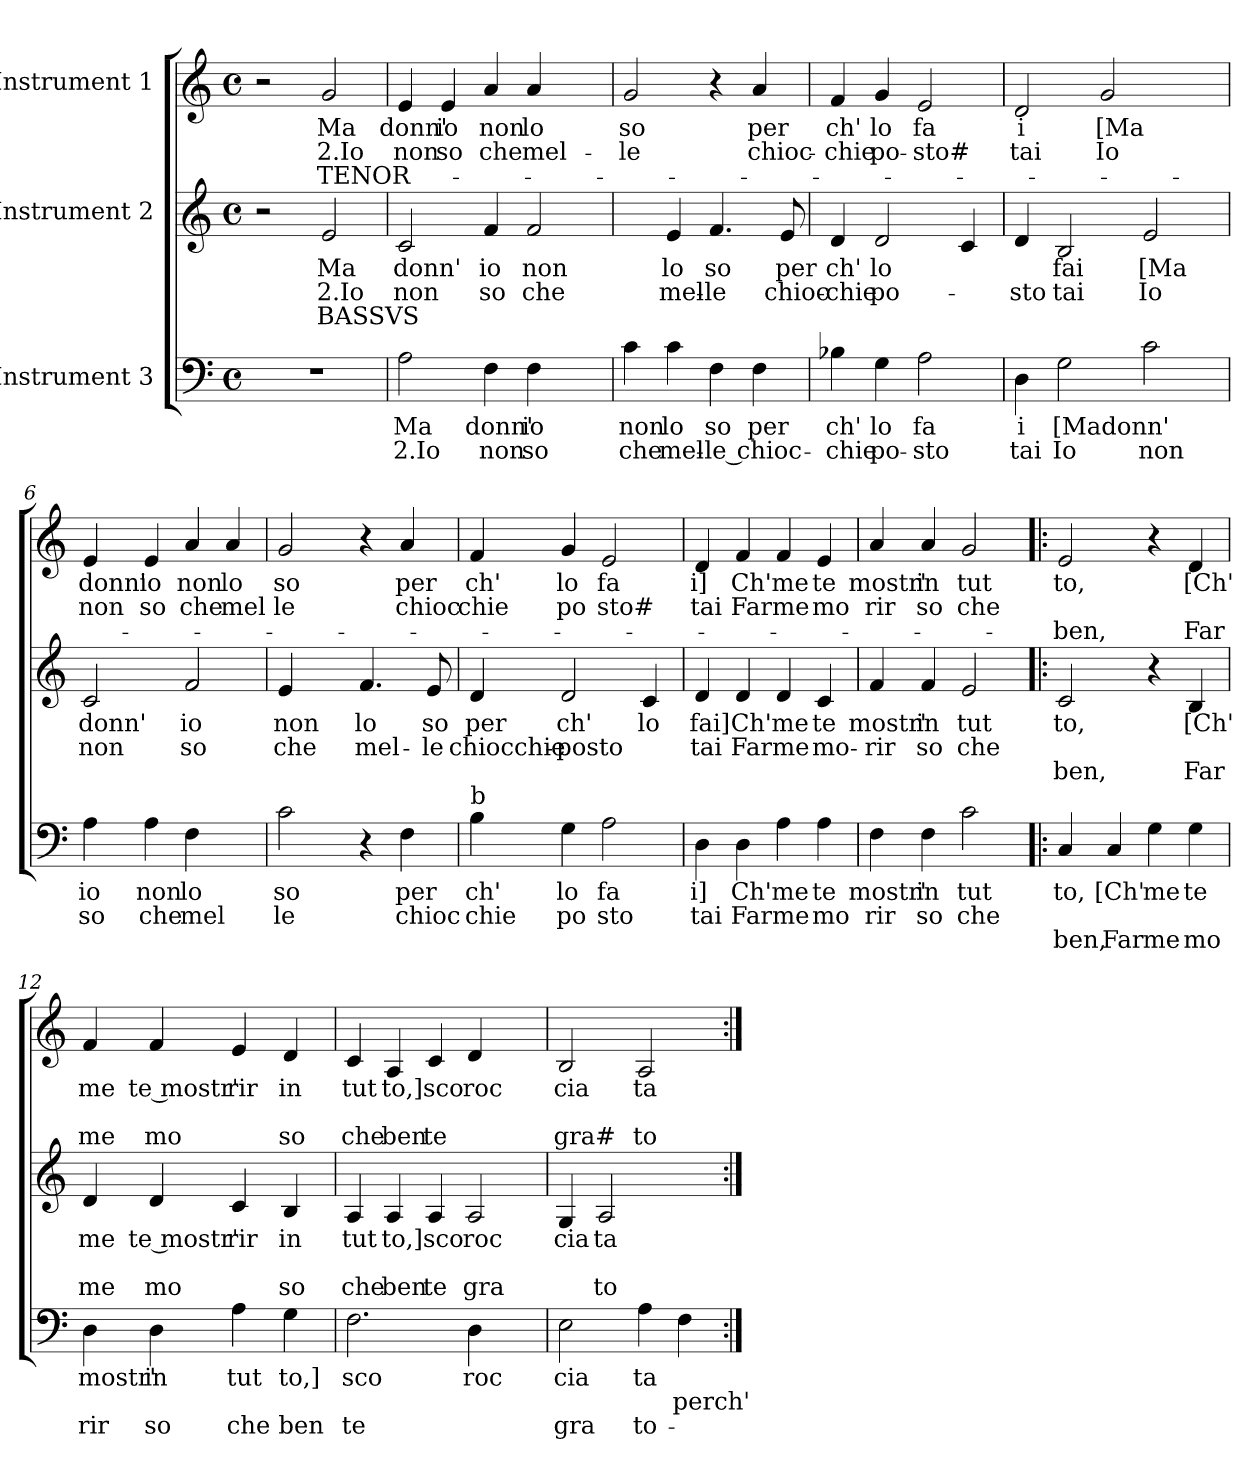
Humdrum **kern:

**kern	**text	**text	**text	**kern	**text	**text	**text	**kern	**text	**text	**text
*part3	*part3	*part3	*part3	*part2	*part2	*part2	*part2	*part1	*part1	*part1	*part1
*staff3	*staff3	*staff3	*staff3	*staff2	*staff2	*staff2	*staff2	*staff1	*staff1	*staff1	*staff1
*I"Instrument 3	*	*	*	*I"Instrument 2	*	*	*	*I"Instrument 1	*	*	*
!!LO:PB:g=z
*stria5	*	*	*	*stria5	*	*	*	*stria5	*	*	*
*clefF4	*	*	*	*clefG2	*	*	*	*clefG2	*	*	*
*M4/4	*	*	*	*M4/4	*	*	*	*M4/4	*	*	*
*met(c)	*	*	*	*met(c)	*	*	*	*met(c)	*	*	*
=1	=1	=1	=1	=1	=1	=1	=1	=1	=1	=1	=1
1r	.	.	.	2r	.	.	.	2r	.	.	.
!	!	!	!	!	!LO:LY:b:cj	!LO:LY:b:rj	!LO:LY:b:rj	!	!LO:LY:b:cj	!LO:LY:b:rj	!LO:LY:b:rj
.	.	.	.	2e/	Ma	2.Io	BASSVS	2g/	Ma	2.Io	TENOR-
=2	=2	=2	=2	=2	=2	=2	=2	=2	=2	=2	=2
!	!LO:LY:b:cj	!LO:LY:b:rj	!	!	!LO:LY:b:cj	!LO:LY:b:cj	!	!	!LO:LY:b:cj	!LO:LY:b:cj	!
2A\	Ma	2.Io	.	2c/	donn'	non	.	4e/	-donn'	non	.
!	!	!	!	!	!	!	!	!	!LO:LY:b:cj	!LO:LY:b:cj	!
.	.	.	.	.	.	.	.	4e/	io	so	.
!	!LO:LY:b:cj	!LO:LY:b:cj	!	!	!LO:LY:b:cj	!LO:LY:b:cj	!	!	!LO:LY:b:cj	!LO:LY:b:cj	!
4F\	donn'	non	.	4f/	io	so	.	4a/	non	che	.
!	!LO:LY:b:cj	!LO:LY:b:cj	!	!	!LO:LY:b:cj	!LO:LY:b:cj	!	!	!LO:LY:b:cj	!LO:LY:b:cj	!
4F\	io	so	.	2f/	non	che	.	4a/	lo	mel-	.
4ryy	.	.	.	.	.	.	.	4ryy	.	.	.
=3	=3	=3	=3	=3	=3	=3	=3	=3	=3	=3	=3
!	!LO:LY:b:cj	!LO:LY:b:cj	!	!	!	!	!	!	!LO:LY:b:cj	!LO:LY:b:cj	!
4c\	non	che	.	4ryy	.	.	.	2g/	-so	le	.
!	!LO:LY:b:cj	!LO:LY:b:cj	!	!	!LO:LY:b:cj	!LO:LY:b:cj	!	!	!	!	!
4c\	lo	mel-	.	4e/	lo	mel-	.	.	.	.	.
!	!LO:LY:b:cj	!LO:LY:b:cj	!	!	!LO:LY:b:cj	!LO:LY:b:cj	!	!	!	!	!
4F\	-so	le chioc-	.	4.f/	-so	le	.	4r	.	.	.
!	!LO:LY:b:cj	!	!	!	!	!	!	!	!LO:LY:b:cj	!LO:LY:b:cj	!
4F\	-per	.	.	.	.	.	.	4a/	per	chioc-	.
!	!	!	!	!	!LO:LY:b:cj	!LO:LY:b:cj	!	!	!	!	!
.	.	.	.	8e/	per	chioc-	.	.	.	.	.
=4	=4	=4	=4	=4	=4	=4	=4	=4	=4	=4	=4
!	!LO:LY:b:cj	!LO:LY:b:cj	!	!	!LO:LY:b:cj	!LO:LY:b:cj	!	!	!LO:LY:b:cj	!LO:LY:b:cj	!
4B-X\	ch'	chie	.	4d/	-ch'	chie	.	4f/	-ch'	chie	.
!	!LO:LY:b:cj	!LO:LY:b:cj	!	!	!LO:LY:b:cj	!LO:LY:b:cj	!	!	!LO:LY:b:cj	!LO:LY:b:cj	!
4G\	lo	po-	.	2d/	lo	po-	.	4g/	lo	po-	.
!	!LO:LY:b:cj	!LO:LY:b:cj	!	!	!	!	!	!	!LO:LY:b:cj	!LO:LY:b:cj	!
2A\	-fa	sto	.	.	.	.	.	2e/	-fa	sto#	.
.	.	.	.	4c/	.	.	.	.	.	.	.
!!LO:LB:g=z
=5	=5	=5	=5	=5	=5	=5	=5	=5	=5	=5	=5
!	!LO:LY:b:cj	!LO:LY:b:cj	!	!	!	!LO:LY:b:cj	!	!	!LO:LY:b:cj	!LO:LY:b:cj	!
4D\	i	tai	.	4d/	.	-sto	.	2d/	i	tai	.
!	!LO:LY:b	!LO:LY:b:cj	!	!	!LO:LY:b:cj	!LO:LY:b:cj	!	!	!	!	!
2G\	[Madonn'	Io	.	2B/	fai	tai	.	.	.	.	.
!	!	!	!	!	!	!	!	!	!LO:LY:b:cj	!LO:LY:b:cj	!
.	.	.	.	.	.	.	.	2g/	[Ma	Io	.
!	!	!LO:LY:b:cj	!	!	!LO:LY:b:cj	!LO:LY:b:cj	!	!	!	!	!
2c\	.	non	.	2e/	[Ma	Io	.	.	.	.	.
.	.	.	.	.	.	.	.	4ryy	.	.	.
=6	=6	=6	=6	=6	=6	=6	=6	=6	=6	=6	=6
!	!LO:LY:b:cj	!LO:LY:b:cj	!	!	!LO:LY:b:cj	!LO:LY:b:cj	!	!	!LO:LY:b:cj	!LO:LY:b:cj	!
4A\	io	so	.	2c/	donn'	non	.	4e/	donn'	non	.
!	!LO:LY:b:cj	!LO:LY:b:cj	!	!	!	!	!	!	!LO:LY:b:cj	!LO:LY:b:cj	!
4A\	non	che	.	.	.	.	.	4e/	io	so	.
!	!LO:LY:b:cj	!LO:LY:b:cj	!	!	!LO:LY:b:cj	!LO:LY:b:cj	!	!	!LO:LY:b:cj	!LO:LY:b:cj	!
4F\	lo	mel	.	2f/	io	so	.	4a/	non	che	.
!	!	!	!	!	!	!	!	!	!LO:LY:b:cj	!LO:LY:b:cj	!
4ryy	.	.	.	.	.	.	.	4a/	lo	mel	.
=7	=7	=7	=7	=7	=7	=7	=7	=7	=7	=7	=7
!	!LO:LY:b:cj	!LO:LY:b:cj	!	!	!LO:LY:b:cj	!LO:LY:b:cj	!	!	!LO:LY:b:cj	!LO:LY:b:cj	!
2c\	so	le	.	4e/	non	che	.	2g/	so	le	.
.	.	.	.	4ryy	.	.	.	.	.	.	.
!	!	!	!	!	!LO:LY:b:cj	!LO:LY:b:cj	!	!	!	!	!
4r	.	.	.	4.f/	lo	mel-	.	4r	.	.	.
!	!LO:LY:b:cj	!LO:LY:b:cj	!	!	!	!	!	!	!LO:LY:b:cj	!LO:LY:b:cj	!
4F\	per	chioc	.	.	.	.	.	4a/	per	chioc	.
!	!	!	!	!	!LO:LY:b:cj	!LO:LY:b:cj	!	!	!	!	!
.	.	.	.	8e/	-so	le	.	.	.	.	.
=8	=8	=8	=8	=8	=8	=8	=8	=8	=8	=8	=8
!LO:TX:a:t=b	!	!	!	!	!	!	!	!	!	!	!
!	!LO:LY:b:cj	!LO:LY:b:cj	!	!	!LO:LY:b:cj	!LO:LY:b:cj	!	!	!LO:LY:b:cj	!LO:LY:b:cj	!
4B\	ch'	chie	.	4d/	per	chiocchie-	.	4f/	ch'	chie	.
!	!LO:LY:b:cj	!LO:LY:b:cj	!	!	!LO:LY:b:cj	!LO:LY:b	!	!	!LO:LY:b:cj	!LO:LY:b:cj	!
4G\	lo	po	.	2d/	-ch'	posto	.	4g/	lo	po	.
!	!LO:LY:b:cj	!LO:LY:b:cj	!	!	!	!	!	!	!LO:LY:b:cj	!LO:LY:b:cj	!
2A\	fa	sto	.	.	.	.	.	2e/	fa	sto#	.
!	!	!	!	!	!LO:LY:b:cj	!	!	!	!	!	!
.	.	.	.	4c/	lo	.	.	.	.	.	.
=9	=9	=9	=9	=9	=9	=9	=9	=9	=9	=9	=9
!	!LO:LY:b:cj	!LO:LY:b:cj	!	!	!LO:LY:b:cj	!LO:LY:b:cj	!	!	!LO:LY:b:cj	!LO:LY:b:cj	!
4D\	i]	tai	.	4d/	fai]	tai	.	4d/	i]	tai	.
!	!LO:LY:b:cj	!LO:LY:b:cj	!	!	!LO:LY:b:cj	!LO:LY:b:cj	!	!	!LO:LY:b:cj	!LO:LY:b:cj	!
4D\	Ch'	Farme	.	4d/	Ch'	Farme	.	4f/	Ch'	Farme	.
!	!LO:LY:b:cj	!	!	!	!LO:LY:b:cj	!	!	!	!LO:LY:b:cj	!	!
4A\	me	.	.	4d/	me	.	.	4f/	me	.	.
!	!LO:LY:b:cj	!LO:LY:b:cj	!	!	!LO:LY:b:cj	!LO:LY:b:cj	!	!	!LO:LY:b:cj	!LO:LY:b:cj	!
4A\	te	mo	.	4c/	te	mo-	.	4e/	te	mo	.
=10	=10	=10	=10	=10	=10	=10	=10	=10	=10	=10	=10
!	!LO:LY:b:cj	!LO:LY:b:cj	!	!	!LO:LY:b:cj	!LO:LY:b:cj	!	!	!LO:LY:b:cj	!LO:LY:b:cj	!
4F\	mostr'	rir	.	4f/	-mostr'	rir	.	4a/	mostr'	rir	.
!	!LO:LY:b:cj	!LO:LY:b:cj	!	!	!LO:LY:b:cj	!LO:LY:b:cj	!	!	!LO:LY:b:cj	!LO:LY:b:cj	!
4F\	in	so	.	4f/	in	so	.	4a/	in	so	.
!	!LO:LY:b:cj	!LO:LY:b:cj	!	!	!LO:LY:b:cj	!LO:LY:b:cj	!	!	!LO:LY:b:cj	!LO:LY:b:cj	!
2c\	tut	che	.	2e/	tut	che	.	2g/	tut	che	.
!!LO:LB:g=z
=11!|:	=11!|:	=11!|:	=11!|:	=11!|:	=11!|:	=11!|:	=11!|:	=11!|:	=11!|:	=11!|:	=11!|:
!	!LO:LY:b:cj	!	!LO:LY:b:cj	!	!LO:LY:b:cj	!	!LO:LY:b:cj	!	!LO:LY:b:cj	!	!LO:LY:b:cj
4C/	to,	.	ben,	2c/	to,	.	ben,	2e/	to,	.	ben,
!	!LO:LY:b:cj	!	!LO:LY:b:cj	!	!	!	!	!	!	!	!
4C/	[Ch'	.	Far	.	.	.	.	.	.	.	.
!	!LO:LY:b:cj	!	!LO:LY:b:cj	!	!	!	!	!	!	!	!
4G\	me	.	me	4r	.	.	.	4r	.	.	.
!	!LO:LY:b:cj	!	!LO:LY:b:cj	!	!LO:LY:b:cj	!	!LO:LY:b:cj	!	!LO:LY:b:cj	!	!LO:LY:b:cj
4G\	te	.	mo	4B/	[Ch'	.	Far	4d/	[Ch'	.	Far
=12	=12	=12	=12	=12	=12	=12	=12	=12	=12	=12	=12
!	!LO:LY:b:cj	!	!LO:LY:b:cj	!	!LO:LY:b:cj	!	!LO:LY:b:cj	!	!LO:LY:b:cj	!	!LO:LY:b:cj
*	*	*	*	*^	*	*	*	*^	*	*	*
4D\	mostr'	.	rir	4d/	8ryy	me	.	me	4f/	8ryy	me	.	me
.	.	.	.	.	32ryy	.	.	.	.	32ryy	.	.	.
.	.	.	.	.	2ryy	.	.	.	.	2ryy	.	.	.
!	!LO:LY:b:cj	!	!LO:LY:b:cj	!	!	!LO:LY:b:cj	!	!LO:LY:b:cj	!	!	!LO:LY:b:cj	!	!LO:LY:b:cj
4D\	in	.	so	4d/	.	te mostr'	.	mo	4f/	.	te mostr'	.	mo
!	!LO:LY:b:cj	!	!LO:LY:b:cj	!	!	!LO:LY:b:cj	!	!	!	!	!LO:LY:b:cj	!	!
4A\	tut	.	che	4c/	.	rir	.	.	4e/	.	rir	.	.
.	.	.	.	.	4ryy	.	.	.	.	4ryy	.	.	.
!	!LO:LY:b:cj	!	!LO:LY:b:cj	!	!	!LO:LY:b:cj	!	!LO:LY:b:cj	!	!	!LO:LY:b:cj	!	!LO:LY:b:cj
4G\	to,]	.	ben	4B/	.	in	.	so	4d/	.	in	.	so
.	.	.	.	.	16.ryy	.	.	.	.	16.ryy	.	.	.
=13	=13	=13	=13	=13	=13	=13	=13	=13	=13	=13	=13	=13	=13
!	!LO:LY:b:cj	!	!LO:LY:b:cj	!	!	!LO:LY:b:cj	!	!LO:LY:b:cj	!	!	!LO:LY:b:cj	!	!LO:LY:b:cj
*	*	*	*	*v	*v	*	*	*	*	*	*	*	*
*	*	*	*	*	*	*	*	*v	*v	*	*	*
2.F\	sco	.	te	4A/	tut	.	che	4c/	tut	.	che
!	!	!	!	!	!LO:LY:b:cj	!	!LO:LY:b:cj	!	!LO:LY:b:cj	!	!LO:LY:b:cj
.	.	.	.	4A/	to,]	.	ben	4A/	to,]	.	ben
!	!	!	!	!	!LO:LY:b:cj	!	!LO:LY:b:cj	!	!LO:LY:b:cj	!	!LO:LY:b:cj
.	.	.	.	4A/	sco	.	te	4c/	sco	.	te
!	!LO:LY:b:cj	!	!	!	!LO:LY:b:cj	!	!LO:LY:b	!	!LO:LY:b:cj	!	!
4D\	roc	.	.	2A/	roc	.	gra	4d/	roc	.	.
4ryy	.	.	.	.	.	.	.	4ryy	.	.	.
=14	=14	=14	=14	=14	=14	=14	=14	=14	=14	=14	=14
!	!LO:LY:b:cj	!	!LO:LY:b:cj	!	!LO:LY:b:cj	!	!	!	!LO:LY:b:cj	!	!LO:LY:b:cj
2E\	cia	.	gra	4G/	cia	.	.	2B/	cia	.	gra#
!	!	!	!	!	!LO:LY:b:cj	!	!LO:LY:b:cj	!	!	!	!
.	.	.	.	2A/	ta	.	to	.	.	.	.
!	!LO:LY:b:cj	!	!LO:LY:b:cj	!	!	!	!	!	!LO:LY:b:cj	!	!LO:LY:b:cj
4A\	ta	.	to-	.	.	.	.	2A/	ta	.	to
!	!	!LO:LY:b:cj	!	!	!	!	!	!	!	!	!
4F\	.	-perch'	.	4ryy	.	.	.	.	.	.	.
=:|!	=:|!	=:|!	=:|!	=:|!	=:|!	=:|!	=:|!	=:|!	=:|!	=:|!	=:|!
*-	*-	*-	*-	*-	*-	*-	*-	*-	*-	*-	*-
